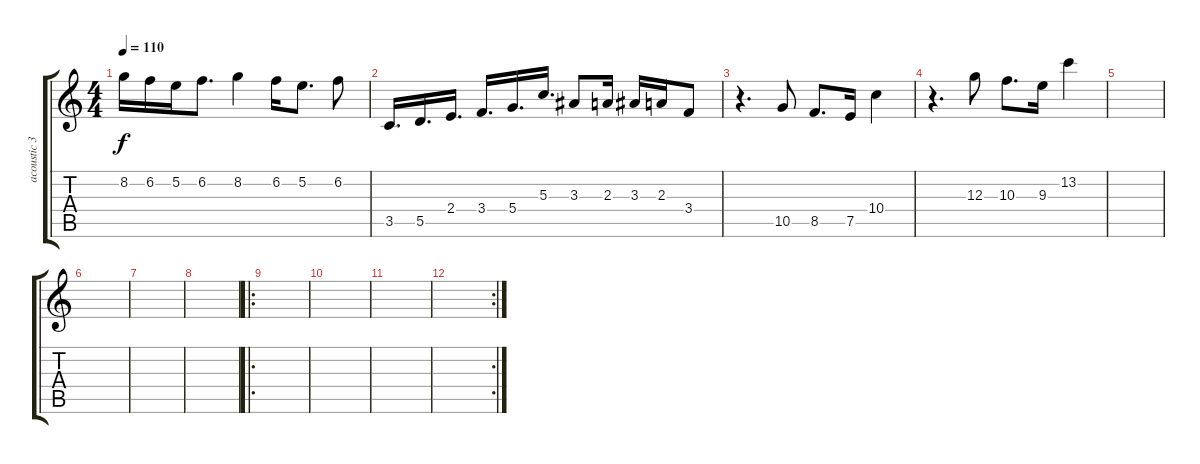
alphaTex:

\track ("acoustic 3" "acoustic 3") {instrument acousticguitarsteel}
\staff {score tabs}
\tuning (E4 B3 G3 D3 A2 E2) {hide}
\ts (4 4)
\tempo 110
\clef g2
\ks c
8.2.16{dy f} 6.2.16 5.2.16 6.2.8{d} 8.2.4 6.2.16 5.2.8{d} 6.2.8 |
3.5.16{d} 5.5.16{d} 2.4.16{d} 3.4.16{d} 5.4.16{d} 5.3.16{d} 3.3.8 2.3.16 3.3.16 2.3.16 3.4.8 |
r.4{d} 10.5.8 8.5.8{d} 7.5.16 10.4.4 |
r.4{d} 12.3.8 10.3.8{d} 9.3.16 13.2.4 |
|
|
|
|
\ro
|
|
|
\rc 2
